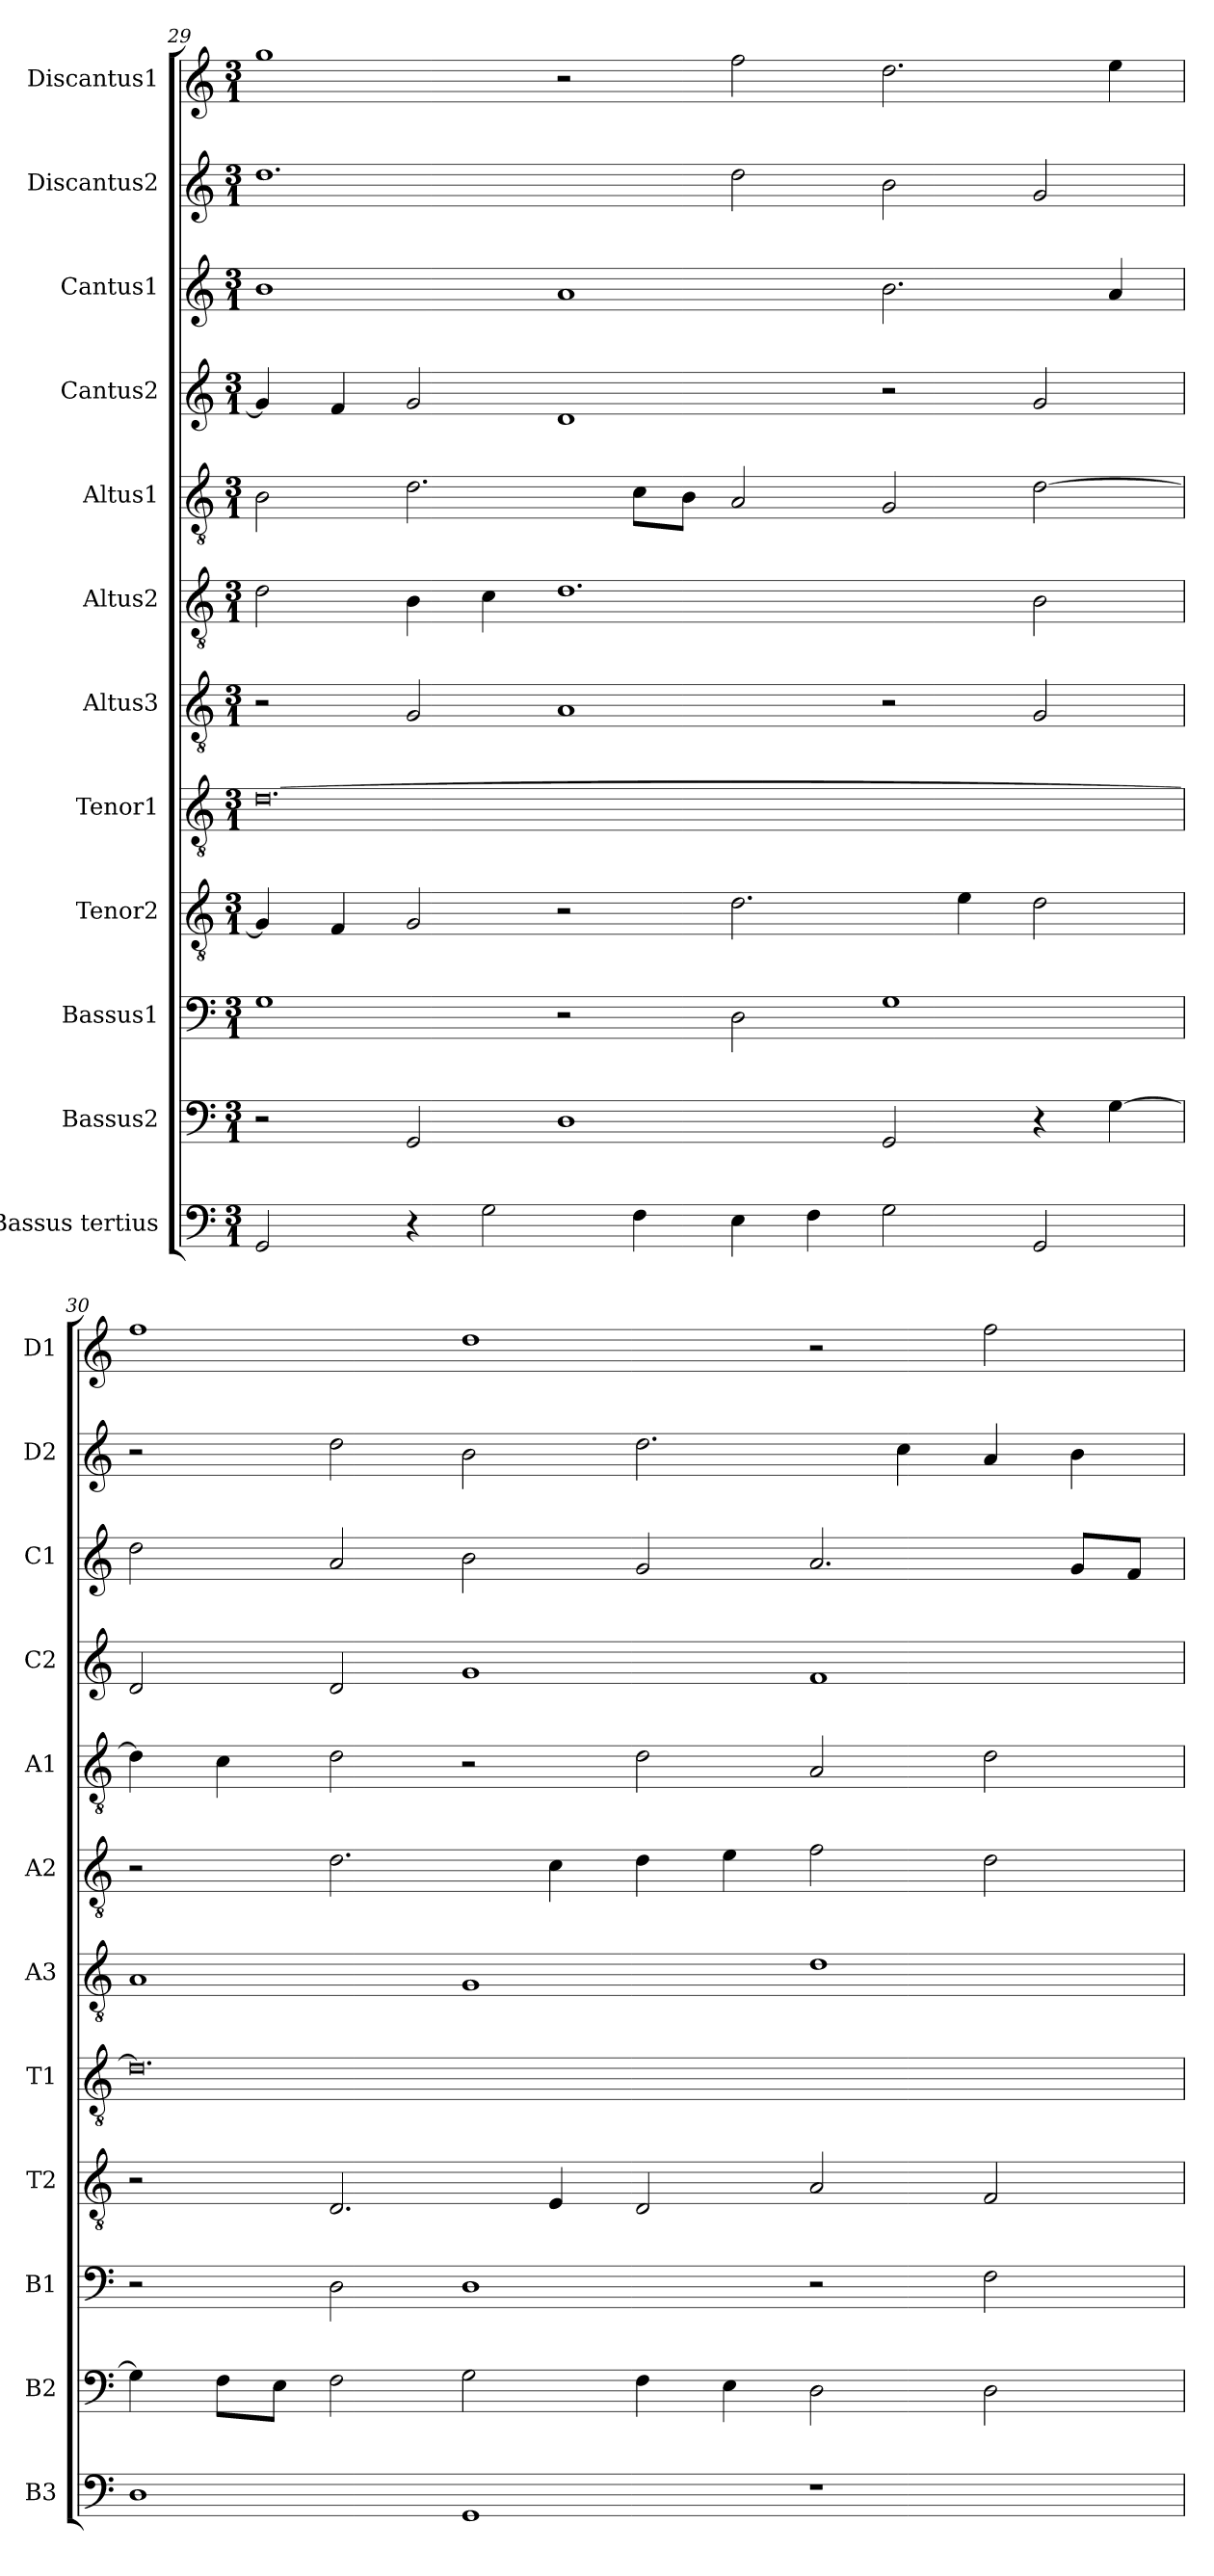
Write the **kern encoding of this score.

**kern	**kern	**kern	**kern	**kern	**kern	**kern	**kern	**kern	**kern	**kern	**kern
*part12	*part11	*part10	*part9	*part8	*part7	*part6	*part5	*part4	*part3	*part2	*part1
*staff12	*staff11	*staff10	*staff9	*staff8	*staff7	*staff6	*staff5	*staff4	*staff3	*staff2	*staff1
*I"Bassus tertius	*I"Bassus2	*I"Bassus1	*I"Tenor2	*I"Tenor1	*I"Altus3	*I"Altus2	*I"Altus1	*I"Cantus2	*I"Cantus1	*I"Discantus2	*I"Discantus1
*I'B3	*I'B2	*I'B1	*I'T2	*I'T1	*I'A3	*I'A2	*I'A1	*I'C2	*I'C1	*I'D2	*I'D1
*clefF4	*clefF4	*clefF4	*clefGv2	*clefGv2	*clefGv2	*clefGv2	*clefGv2	*clefG2	*clefG2	*clefG2	*clefG2
*k[]	*k[]	*k[]	*k[]	*k[]	*k[]	*k[]	*k[]	*k[]	*k[]	*k[]	*k[]
*M3/1	*M3/1	*M3/1	*M3/1	*M3/1	*M3/1	*M3/1	*M3/1	*M3/1	*M3/1	*M3/1	*M3/1
=29	=29	=29	=29	=29	=29	=29	=29	=29	=29	=29	=29
2GG/	2r	1G	4G/]	[0.d	2r	2d\	2B\	4g/]	1b	1.dd	1gg
.	.	.	4F/	.	.	.	.	4f/	.	.	.
4r	2GG/	.	2G/	.	2G/	4B\	2.d\	2g/	.	.	.
2G\	.	.	.	.	.	4c\	.	.	.	.	.
.	1D	2r	2r	.	1A	1.d	.	1d	1a	.	2r
4F\	.	.	.	.	.	.	8c\L	.	.	.	.
.	.	.	.	.	.	.	8B\J	.	.	.	.
4E\	.	2D\	2.d\	.	.	.	2A/	.	.	2dd\	2ff\
4F\	.	.	.	.	.	.	.	.	.	.	.
2G\	2GG/	1G	.	.	2r	.	2G/	2r	2.b\	2b\	2.dd\
.	.	.	4e\	.	.	.	.	.	.	.	.
2GG/	4r	.	2d\	.	2G/	2B\	[2d\	2g/	.	2g/	.
.	[4G\	.	.	.	.	.	.	.	4a/	.	4ee\
=30	=30	=30	=30	=30	=30	=30	=30	=30	=30	=30	=30
1D	4G\]	2r	2r	0.d]	1A	2r	4d\]	2d/	2dd\	2r	1ff
.	8F\L	.	.	.	.	.	4c\	.	.	.	.
.	8E\J	.	.	.	.	.	.	.	.	.	.
.	2F\	2D\	2.D/	.	.	2.d\	2d\	2d/	2a/	2dd\	.
1GG	2G\	1D	.	.	1G	.	2r	1g	2b\	2b\	1dd
.	.	.	4E/	.	.	4c\	.	.	.	.	.
.	4F\	.	2D/	.	.	4d\	2d\	.	2g/	2.dd\	.
.	4E\	.	.	.	.	4e\	.	.	.	.	.
1r	2D\	2r	2A/	.	1d	2f\	2A/	1f	2.a/	.	2r
.	.	.	.	.	.	.	.	.	.	4cc\	.
.	2D\	2F\	2F/	.	.	2d\	2d\	.	.	4a/	2ff\
.	.	.	.	.	.	.	.	.	8g/L	4b\	.
.	.	.	.	.	.	.	.	.	8f/J	.	.
=	=	=	=	=	=	=	=	=	=	=	=
*-	*-	*-	*-	*-	*-	*-	*-	*-	*-	*-	*-
